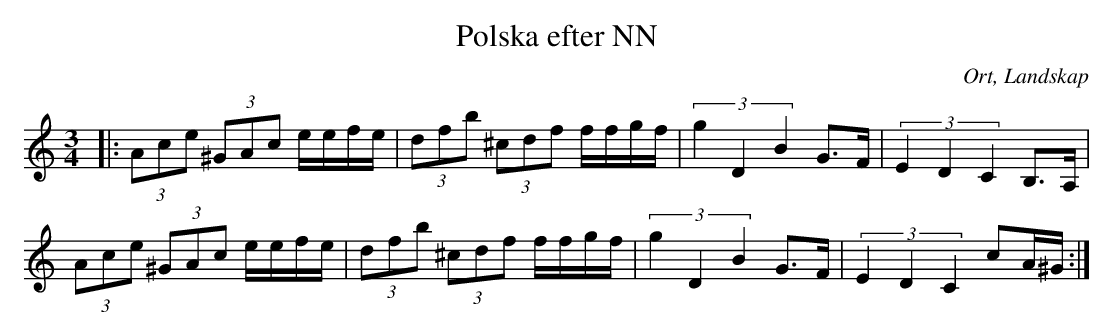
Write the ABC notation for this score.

X:1
T:Polska efter NN
O:Ort, Landskap
M:3/4
L:1/8
M:3/4
K:C
|: (3 Ace (3^GAc e/e/f/e/| (3 dfb (3^cdf f/f/g/f/|(3:2:3 g2 D2 B2 G>F|(3:2:3 E2 D2 C2 B,>A,|
(3 Ace (3^GAc e/e/f/e/| (3 dfb (3^cdf f/f/g/f/|(3:2:3 g2 D2 B2 G>F|(3:2:3 E2 D2 C2 cA/^G/:|
